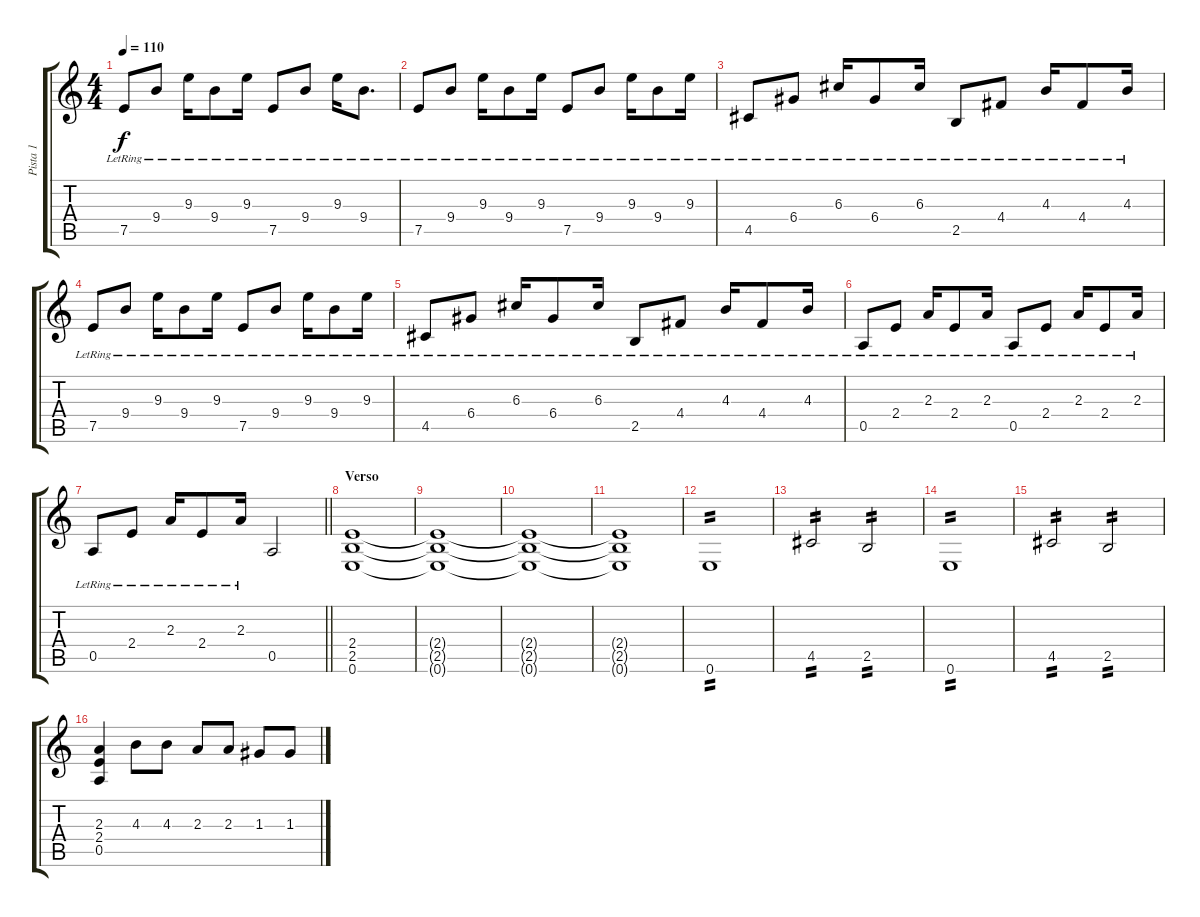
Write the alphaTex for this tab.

\track ("Pista 1" "Pista 1") {instrument electricguitarclean}
\staff {score tabs}
\tuning (E4 B3 G3 D3 A2 E2) {hide}
\ts (4 4)
\tempo 110
\clef g2
\ks c
7.5{lr}.8{dy f instrument electricguitarclean} 9.4{lr}.8 9.3{lr}.16 9.4{lr}.8 9.3{lr}.16 7.5{lr}.8 9.4{lr}.8 9.3{lr}.16 9.4{lr}.8{d} |
7.5{lr}.8 9.4{lr}.8 9.3{lr}.16 9.4{lr}.8 9.3{lr}.16 7.5{lr}.8 9.4{lr}.8 9.3{lr}.16 9.4{lr}.8 9.3{lr}.16 |
4.5{lr}.8 6.4{lr}.8 6.3{lr}.16 6.4{lr}.8 6.3{lr}.16 2.5{lr}.8 4.4{lr}.8 4.3{lr}.16 4.4{lr}.8 4.3{lr}.16 |
7.5{lr}.8 9.4{lr}.8 9.3{lr}.16 9.4{lr}.8 9.3{lr}.16 7.5{lr}.8 9.4{lr}.8 9.3{lr}.16 9.4{lr}.8 9.3{lr}.16 |
4.5{lr}.8 6.4{lr}.8 6.3{lr}.16 6.4{lr}.8 6.3{lr}.16 2.5{lr}.8 4.4{lr}.8 4.3{lr}.16 4.4{lr}.8 4.3{lr}.16 |
0.5{lr}.8 2.4{lr}.8 2.3{lr}.16 2.4{lr}.8 2.3{lr}.16 0.5{lr}.8 2.4{lr}.8 2.3{lr}.16 2.4{lr}.8 2.3{lr}.16 |
\barLineRight lightlight
0.5{lr}.8 2.4{lr}.8 2.3{lr}.16 2.4{lr}.8 2.3{lr}.16 0.5.2 |
\section ("" "Verso")
(2.4 2.5 0.6).1 |
(2.4{t} 2.5{t} 0.6{t}).1 |
(2.4{t} 2.5{t} 0.6{t}).1 |
(2.4{t} 2.5{t} 0.6{t}).1 |
0.6.1{tp 2 instrument electricguitarmuted} |
4.5.2{tp 2} 2.5.2{tp 2} |
0.6.1{tp 2 instrument electricguitarmuted} |
4.5.2{tp 2} 2.5.2{tp 2} |
(2.3 2.4 0.5).4{instrument overdrivenguitar} 4.3.8 4.3.8 2.3.8 2.3.8 1.3.8 1.3.8
